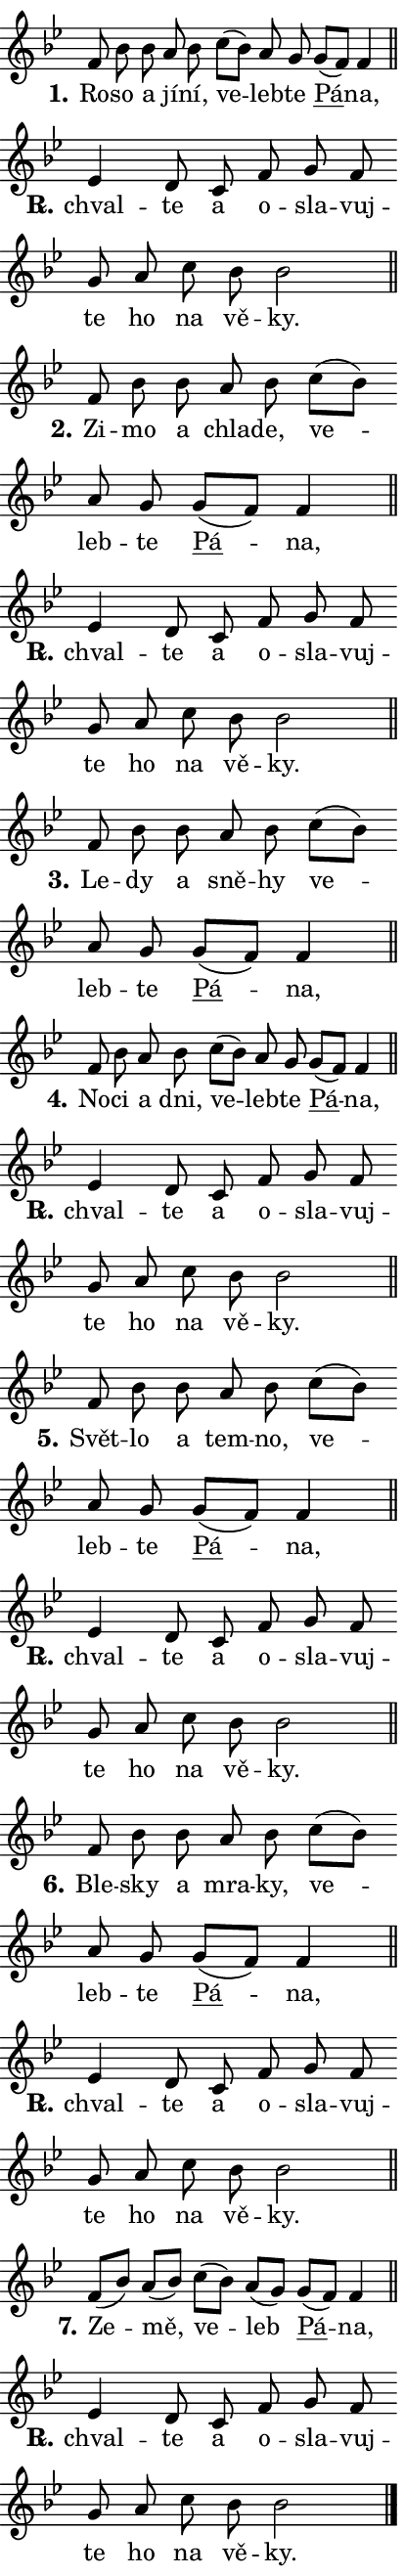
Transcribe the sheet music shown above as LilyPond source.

\version "2.24.0"
\header { tagline = "" }
\paper {
  indent = 0\cm
  top-margin = 0\cm
  right-margin = 0.13\cm % to fit lyric hyphens
  bottom-margin = 0\cm
  left-margin = 0\cm
  paper-width = 7\cm
  page-breaking = #ly:one-page-breaking
  system-system-spacing.basic-distance = #11
  score-system-spacing.basic-distance = #11
  ragged-last = ##f
}


%% Author: Thomas Morley
%% https://lists.gnu.org/archive/html/lilypond-user/2020-05/msg00002.html
#(define (line-position grob)
"Returns position of @var[grob} in current system:
   @code{'start}, if at first time-step
   @code{'end}, if at last time-step
   @code{'middle} otherwise
"
  (let* ((col (ly:item-get-column grob))
         (ln (ly:grob-object col 'left-neighbor))
         (rn (ly:grob-object col 'right-neighbor))
         (col-to-check-left (if (ly:grob? ln) ln col))
         (col-to-check-right (if (ly:grob? rn) rn col))
         (break-dir-left
           (and
             (ly:grob-property col-to-check-left 'non-musical #f)
             (ly:item-break-dir col-to-check-left)))
         (break-dir-right
           (and
             (ly:grob-property col-to-check-right 'non-musical #f)
             (ly:item-break-dir col-to-check-right))))
        (cond ((eqv? 1 break-dir-left) 'start)
              ((eqv? -1 break-dir-right) 'end)
              (else 'middle))))

#(define (tranparent-at-line-position vctor)
  (lambda (grob)
  "Relying on @code{line-position} select the relevant enry from @var{vctor}.
Used to determine transparency,"
    (case (line-position grob)
      ((end) (not (vector-ref vctor 0)))
      ((middle) (not (vector-ref vctor 1)))
      ((start) (not (vector-ref vctor 2))))))

noteHeadBreakVisibility =
#(define-music-function (break-visibility)(vector?)
"Makes @code{NoteHead}s transparent relying on @var{break-visibility}"
#{
  \override NoteHead.transparent =
    #(tranparent-at-line-position break-visibility)
#})

#(define delete-ledgers-for-transparent-note-heads
  (lambda (grob)
    "Reads whether a @code{NoteHead} is transparent.
If so this @code{NoteHead} is removed from @code{'note-heads} from
@var{grob}, which is supposed to be @code{LedgerLineSpanner}.
As a result ledgers are not printed for this @code{NoteHead}"
    (let* ((nhds-array (ly:grob-object grob 'note-heads))
           (nhds-list
             (if (ly:grob-array? nhds-array)
                 (ly:grob-array->list nhds-array)
                 '()))
           ;; Relies on the transparent-property being done before
           ;; Staff.LedgerLineSpanner.after-line-breaking is executed.
           ;; This is fragile ...
           (to-keep
             (remove
               (lambda (nhd)
                 (ly:grob-property nhd 'transparent #f))
               nhds-list)))
      ;; TODO find a better method to iterate over grob-arrays, similiar
      ;; to filter/remove etc for lists
      ;; For now rebuilt from scratch
      (set! (ly:grob-object grob 'note-heads)  '())
      (for-each
        (lambda (nhd)
          (ly:pointer-group-interface::add-grob grob 'note-heads nhd))
        to-keep))))

squashNotes = {
  \override NoteHead.X-extent = #'(-0.2 . 0.2)
  \override NoteHead.Y-extent = #'(-0.75 . 0)
  \override NoteHead.stencil =
    #(lambda (grob)
       (let ((pos (ly:grob-property grob 'staff-position)))
         (begin
           (if (< pos -7) (display "ERROR: Lower brevis then expected\n") (display ""))
           (if (<= pos -6) ly:text-interface::print ly:note-head::print))))
}
unSquashNotes = {
  \revert NoteHead.X-extent
  \revert NoteHead.Y-extent
  \revert NoteHead.stencil
}

hideNotes = \noteHeadBreakVisibility #begin-of-line-visible
unHideNotes = \noteHeadBreakVisibility #all-visible

% work-around for resetting accidentals
% https://lilypond.org/doc/v2.23/Documentation/notation/displaying-rhythms#unmetered-music
cadenzaMeasure = {
  \cadenzaOff
  \partial 1024 s1024
  \cadenzaOn
}

#(define-markup-command (accent layout props text) (markup?)
  "Underline accented syllable"
  (interpret-markup layout props
    #{\markup \override #'(offset . 4.3) \underline { #text }#}))

responsum = \markup \concat {
  "R" \hspace #-1.05 \path #0.1 #'((moveto 0 0.07) (lineto 0.9 0.8)) \hspace #0.05 "."
}

spaceSize = #0.6828661417322834 % exact space size for TeX Gyre Schola

\layout {
  \context {
    \Staff
    \remove "Time_signature_engraver"
    \override LedgerLineSpanner.after-line-breaking = #delete-ledgers-for-transparent-note-heads
  }
  \context {
    \Lyrics {
      \override LyricSpace.minimum-distance = \spaceSize
      \override LyricText.font-name = #"TeX Gyre Schola"
      \override LyricText.font-size = 1
      \override StanzaNumber.font-name = #"TeX Gyre Schola Bold"
      \override StanzaNumber.font-size = 1
    }
  }
  \context {
    \Score 
    \override NoteHead.text =
      #(lambda (grob) 
        (let ((pos (ly:grob-property grob 'staff-position)))
          #{\markup {
            \combine
              \halign #-0.55 \raise #(if (= pos -6) 0 0.5) \override #'(thickness . 2) \draw-line #'(3.2 . 0)
              \musicglyph "noteheads.sM1"
          }#}))
  }
}

% magnetic-lyrics.ily
%
%   written by
%     Jean Abou Samra <jean@abou-samra.fr>
%     Werner Lemberg <wl@gnu.org>
%
%   adapted by
%     Jiri Hon <jiri.hon@gmail.com>
%
% Version 2022-Apr-15

% https://www.mail-archive.com/lilypond-user@gnu.org/msg149350.html

#(define (Left_hyphen_pointer_engraver context)
   "Collect syllable-hyphen-syllable occurrences in lyrics and store
them in properties.  This engraver only looks to the left.  For
example, if the lyrics input is @code{foo -- bar}, it does the
following.

@itemize @bullet
@item
Set the @code{text} property of the @code{LyricHyphen} grob between
@q{foo} and @q{bar} to @code{foo}.

@item
Set the @code{left-hyphen} property of the @code{LyricText} grob with
text @q{foo} to the @code{LyricHyphen} grob between @q{foo} and
@q{bar}.
@end itemize

Use this auxiliary engraver in combination with the
@code{lyric-@/text::@/apply-@/magnetic-@/offset!} hook."
   (let ((hyphen #f)
         (text #f))
     (make-engraver
      (acknowledgers
       ((lyric-syllable-interface engraver grob source-engraver)
        (set! text grob)))
      (end-acknowledgers
       ((lyric-hyphen-interface engraver grob source-engraver)
        ;(when (not (grob::has-interface grob 'lyric-space-interface))
          (set! hyphen grob)));)
      ((stop-translation-timestep engraver)
       (when (and text hyphen)
         (ly:grob-set-object! text 'left-hyphen hyphen))
       (set! text #f)
       (set! hyphen #f)))))

#(define (lyric-text::apply-magnetic-offset! grob)
   "If the space between two syllables is less than the value in
property @code{LyricText@/.details@/.squash-threshold}, move the right
syllable to the left so that it gets concatenated with the left
syllable.

Use this function as a hook for
@code{LyricText@/.after-@/line-@/breaking} if the
@code{Left_@/hyphen_@/pointer_@/engraver} is active."
   (let ((hyphen (ly:grob-object grob 'left-hyphen #f)))
     (when hyphen
       (let ((left-text (ly:spanner-bound hyphen LEFT)))
         (when (grob::has-interface left-text 'lyric-syllable-interface)
           (let* ((common (ly:grob-common-refpoint grob left-text X))
                  (this-x-ext (ly:grob-extent grob common X))
                  (left-x-ext
                   (begin
                     ;; Trigger magnetism for left-text.
                     (ly:grob-property left-text 'after-line-breaking)
                     (ly:grob-extent left-text common X)))
                  ;; `delta` is the gap width between two syllables.
                  (delta (- (interval-start this-x-ext)
                            (interval-end left-x-ext)))
                  (details (ly:grob-property grob 'details))
                  (threshold (assoc-get 'squash-threshold details 0.2)))
             (when (< delta threshold)
               (let* (;; We have to manipulate the input text so that
                      ;; ligatures crossing syllable boundaries are not
                      ;; disabled.  For languages based on the Latin
                      ;; script this is essentially a beautification.
                      ;; However, for non-Western scripts it can be a
                      ;; necessity.
                      (lt (ly:grob-property left-text 'text))
                      (rt (ly:grob-property grob 'text))
                      (is-space (grob::has-interface hyphen 'lyric-space-interface))
                      (space (if is-space " " ""))
                      (extra-delta (if is-space spaceSize 0))
                      ;; Append new syllable.
                      (ltrt-space (if (and (string? lt) (string? rt))
                                (string-append lt space rt)
                                (make-concat-markup (list lt space rt))))
                      ;; Right-align `ltrt` to the right side.
                      (ltrt-space-markup (grob-interpret-markup
                               grob
                               (make-translate-markup
                                (cons (interval-length this-x-ext) 0)
                                (make-right-align-markup ltrt-space)))))
                 (begin
                   ;; Don't print `left-text`.
                   (ly:grob-set-property! left-text 'stencil #f)
                   ;; Set text and stencil (which holds all collected
                   ;; syllables so far) and shift it to the left.
                   (ly:grob-set-property! grob 'text ltrt-space)
                   (ly:grob-set-property! grob 'stencil ltrt-space-markup)
                   (ly:grob-translate-axis! grob (- (- delta extra-delta)) X))))))))))


#(define (lyric-hyphen::displace-bounds-first grob)
   ;; Make very sure this callback isn't triggered too early.
   (let ((left (ly:spanner-bound grob LEFT))
         (right (ly:spanner-bound grob RIGHT)))
     (ly:grob-property left 'after-line-breaking)
     (ly:grob-property right 'after-line-breaking)
     (ly:lyric-hyphen::print grob)))

squashThreshold = #0.4

\layout {
  \context {
    \Lyrics
    \consists #Left_hyphen_pointer_engraver
    \override LyricText.after-line-breaking =
      #lyric-text::apply-magnetic-offset!
    \override LyricHyphen.stencil = #lyric-hyphen::displace-bounds-first
    \override LyricText.details.squash-threshold = \squashThreshold
    \override LyricHyphen.minimum-distance = 0
    \override LyricHyphen.minimum-length = \squashThreshold
  }
}

squashText = \override LyricText.details.squash-threshold = 9999
unSquashText = \override LyricText.details.squash-threshold = \squashThreshold

leftText = \override LyricText.self-alignment-X = #LEFT
unLeftText = \revert LyricText.self-alignment-X

starOffset = #(lambda (grob) 
                (let ((x_offset (ly:self-alignment-interface::aligned-on-x-parent grob)))
                  (if (= x_offset 0) 0 (+ x_offset 1.2))))

star = #(define-music-function (syllable)(string?)
"Append star separator at the end of a syllable"
#{
  \once \override LyricText.X-offset = #starOffset
  \lyricmode { \markup {
    #syllable
    \override #'((font-name . "TeX Gyre Schola Bold")) \hspace #0.2 \lower #0.65 \larger "*"
  } }
#})

starAccent = #(define-music-function (syllable)(string?)
"Append star separator at the end of a syllable and make accent"
#{
  \once \override LyricText.X-offset = #starOffset
  \lyricmode { \markup {
    \accent #syllable
    \override #'((font-name . "TeX Gyre Schola Bold")) \hspace #0.2 \lower #0.65 \larger "*"
  } }
#})

breath = #(define-music-function (syllable)(string?)
"Append breathing indicator at the end of a syllable"
#{
  \lyricmode { \markup { #syllable "+" } }
#})

optionalBreath = #(define-music-function (syllable)(string?)
"Append optional breathing indicator at the end of a syllable"
#{
  \lyricmode { \markup { #syllable "(+)" } }
#})


\score {
    <<
        \new Voice = "melody" { \cadenzaOn \key bes \major \relative { f'8 bes \bar "" bes a8 bes \bar "" c[( bes)] \bar "" a g \bar "" \bar "" g[( f)] f4 \cadenzaMeasure \bar "||" \break } }
        \new Lyrics \lyricsto "melody" { \lyricmode { \set stanza = "1."
Ro -- so a jí -- ní, ve -- leb -- te \markup \accent Pá -- na, } }
    >>
    \layout {}
}

\score {
    <<
        \new Voice = "melody" { \cadenzaOn \key bes \major \relative { es'4 d8 c \bar "" f g f \bar "" g a \bar "" c bes bes2 \cadenzaMeasure \bar "||" \break } }
        \new Lyrics \lyricsto "melody" { \lyricmode { \set stanza = \responsum
chval -- te a o -- sla -- vuj -- te ho na vě -- ky. } }
    >>
    \layout {}
}

\score {
    <<
        \new Voice = "melody" { \cadenzaOn \key bes \major \relative { f'8 bes \bar "" bes a8 bes \bar "" c[( bes)] \bar "" a g \bar "" \bar "" g[( f)] f4 \cadenzaMeasure \bar "||" \break } }
        \new Lyrics \lyricsto "melody" { \lyricmode { \set stanza = "2."
Zi -- mo a chla -- de, ve -- leb -- te \markup \accent Pá -- na, } }
    >>
    \layout {}
}

\score {
    <<
        \new Voice = "melody" { \cadenzaOn \key bes \major \relative { es'4 d8 c \bar "" f g f \bar "" g a \bar "" c bes bes2 \cadenzaMeasure \bar "||" \break } }
        \new Lyrics \lyricsto "melody" { \lyricmode { \set stanza = \responsum
chval -- te a o -- sla -- vuj -- te ho na vě -- ky. } }
    >>
    \layout {}
}

\score {
    <<
        \new Voice = "melody" { \cadenzaOn \key bes \major \relative { f'8 bes \bar "" bes a8 bes \bar "" c[( bes)] \bar "" a g \bar "" \bar "" g[( f)] f4 \cadenzaMeasure \bar "||" \break } }
        \new Lyrics \lyricsto "melody" { \lyricmode { \set stanza = "3."
Le -- dy a sně -- hy ve -- leb -- te \markup \accent Pá -- na, } }
    >>
    \layout {}
}

\score {
    <<
        \new Voice = "melody" { \cadenzaOn \key bes \major \relative { f'8 bes8 a8 bes \bar "" c[( bes)] \bar "" a g \bar "" \bar "" g[( f)] f4 \cadenzaMeasure \bar "||" \break } }
        \new Lyrics \lyricsto "melody" { \lyricmode { \set stanza = "4."
No -- ci a dni, ve -- leb -- te \markup \accent Pá -- na, } }
    >>
    \layout {}
}

\score {
    <<
        \new Voice = "melody" { \cadenzaOn \key bes \major \relative { es'4 d8 c \bar "" f g f \bar "" g a \bar "" c bes bes2 \cadenzaMeasure \bar "||" \break } }
        \new Lyrics \lyricsto "melody" { \lyricmode { \set stanza = \responsum
chval -- te a o -- sla -- vuj -- te ho na vě -- ky. } }
    >>
    \layout {}
}

\score {
    <<
        \new Voice = "melody" { \cadenzaOn \key bes \major \relative { f'8 bes \bar "" bes a8 bes \bar "" c[( bes)] \bar "" a g \bar "" \bar "" g[( f)] f4 \cadenzaMeasure \bar "||" \break } }
        \new Lyrics \lyricsto "melody" { \lyricmode { \set stanza = "5."
Svět -- lo a tem -- no, ve -- leb -- te \markup \accent Pá -- na, } }
    >>
    \layout {}
}

\score {
    <<
        \new Voice = "melody" { \cadenzaOn \key bes \major \relative { es'4 d8 c \bar "" f g f \bar "" g a \bar "" c bes bes2 \cadenzaMeasure \bar "||" \break } }
        \new Lyrics \lyricsto "melody" { \lyricmode { \set stanza = \responsum
chval -- te a o -- sla -- vuj -- te ho na vě -- ky. } }
    >>
    \layout {}
}

\score {
    <<
        \new Voice = "melody" { \cadenzaOn \key bes \major \relative { f'8 bes \bar "" bes a8 bes \bar "" c[( bes)] \bar "" a g \bar "" \bar "" g[( f)] f4 \cadenzaMeasure \bar "||" \break } }
        \new Lyrics \lyricsto "melody" { \lyricmode { \set stanza = "6."
Ble -- sky a mra -- ky, ve -- leb -- te \markup \accent Pá -- na, } }
    >>
    \layout {}
}

\score {
    <<
        \new Voice = "melody" { \cadenzaOn \key bes \major \relative { es'4 d8 c \bar "" f g f \bar "" g a \bar "" c bes bes2 \cadenzaMeasure \bar "||" \break } }
        \new Lyrics \lyricsto "melody" { \lyricmode { \set stanza = \responsum
chval -- te a o -- sla -- vuj -- te ho na vě -- ky. } }
    >>
    \layout {}
}

\score {
    <<
        \new Voice = "melody" { \cadenzaOn \key bes \major \relative { f'8[( bes8)] a8[( bes)] \bar "" c[( bes)] \bar "" a[( g)] \bar "" \bar "" g[( f)] f4 \cadenzaMeasure \bar "||" \break } }
        \new Lyrics \lyricsto "melody" { \lyricmode { \set stanza = "7."
Ze -- mě, ve -- leb \markup \accent Pá -- na, } }
    >>
    \layout {}
}

\score {
    <<
        \new Voice = "melody" { \cadenzaOn \key bes \major \relative { es'4 d8 c \bar "" f g f \bar "" g a \bar "" c bes bes2 \cadenzaMeasure \bar "||" \break } \bar "|." }
        \new Lyrics \lyricsto "melody" { \lyricmode { \set stanza = \responsum
chval -- te a o -- sla -- vuj -- te ho na vě -- ky. } }
    >>
    \layout {}
}
